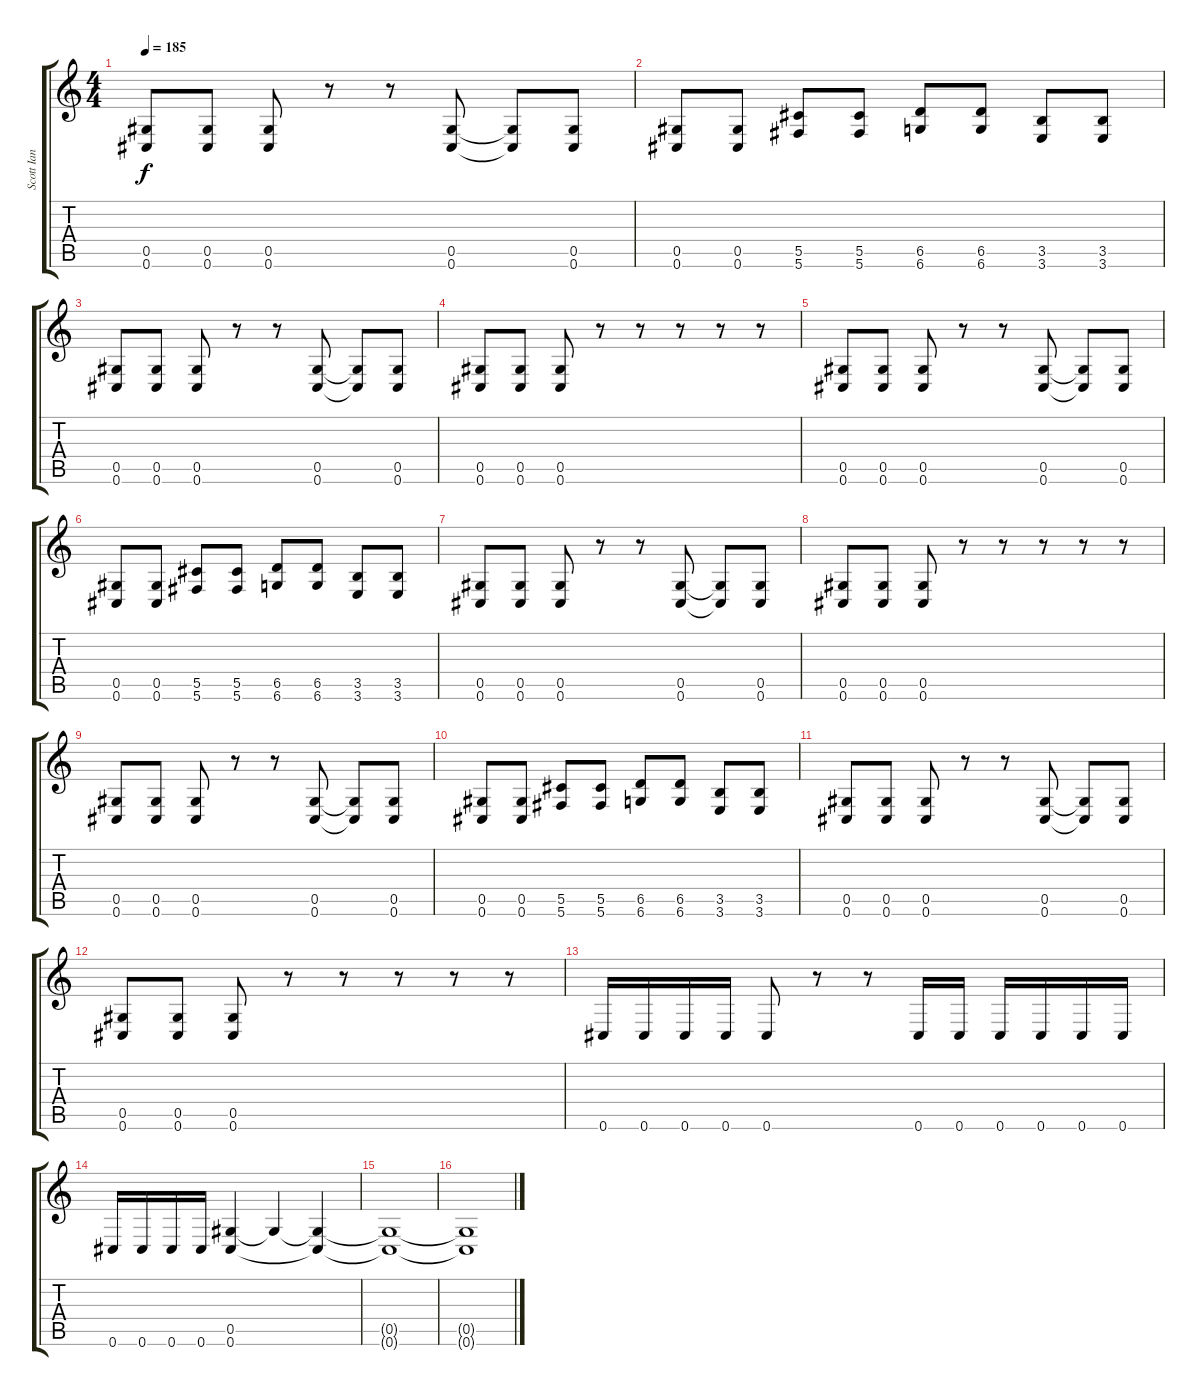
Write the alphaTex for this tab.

\track ("Scott Ian" "Scott Ian") {instrument distortionguitar}
\staff {score tabs}
\tuning (Eb4 Bb3 Gb3 Db3 Ab2 Db2) {hide}
\ts (4 4)
\tempo 185
\clef g2
\ks c
(0.5 0.6).8{dy f} (0.5 0.6).8 (0.5 0.6).8 r.8 r.8 (0.5 0.6).8 (0.5{t} 0.6{t}).8 (0.5 0.6).8 |
(0.5 0.6).8 (0.5 0.6).8 (5.5 5.6).8 (5.5 5.6).8 (6.5 6.6).8 (6.5 6.6).8 (3.5 3.6).8 (3.5 3.6).8 |
(0.5 0.6).8 (0.5 0.6).8 (0.5 0.6).8 r.8 r.8 (0.5 0.6).8 (0.5{t} 0.6{t}).8 (0.5 0.6).8 |
(0.5 0.6).8 (0.5 0.6).8 (0.5 0.6).8 r.8 r.8 r.8 r.8 r.8 |
(0.5 0.6).8 (0.5 0.6).8 (0.5 0.6).8 r.8 r.8 (0.5 0.6).8 (0.5{t} 0.6{t}).8 (0.5 0.6).8 |
(0.5 0.6).8 (0.5 0.6).8 (5.5 5.6).8 (5.5 5.6).8 (6.5 6.6).8 (6.5 6.6).8 (3.5 3.6).8 (3.5 3.6).8 |
(0.5 0.6).8 (0.5 0.6).8 (0.5 0.6).8 r.8 r.8 (0.5 0.6).8 (0.5{t} 0.6{t}).8 (0.5 0.6).8 |
(0.5 0.6).8 (0.5 0.6).8 (0.5 0.6).8 r.8 r.8 r.8 r.8 r.8 |
(0.5 0.6).8 (0.5 0.6).8 (0.5 0.6).8 r.8 r.8 (0.5 0.6).8 (0.5{t} 0.6{t}).8 (0.5 0.6).8 |
(0.5 0.6).8 (0.5 0.6).8 (5.5 5.6).8 (5.5 5.6).8 (6.5 6.6).8 (6.5 6.6).8 (3.5 3.6).8 (3.5 3.6).8 |
(0.5 0.6).8 (0.5 0.6).8 (0.5 0.6).8 r.8 r.8 (0.5 0.6).8 (0.5{t} 0.6{t}).8 (0.5 0.6).8 |
(0.5 0.6).8 (0.5 0.6).8 (0.5 0.6).8 r.8 r.8 r.8 r.8 r.8 |
0.6.16 0.6.16 0.6.16 0.6.16 0.6.8 r.8 r.8 0.6.16 0.6.16 0.6.16 0.6.16 0.6.16 0.6.16 |
0.6.16 0.6.16 0.6.16 0.6.16 (0.5 0.6).4 0.5{t}.4 (0.5{t} 0.6{t}).4 |
(0.5{t} 0.6{t}).1 |
(0.5{t} 0.6{t}).1
